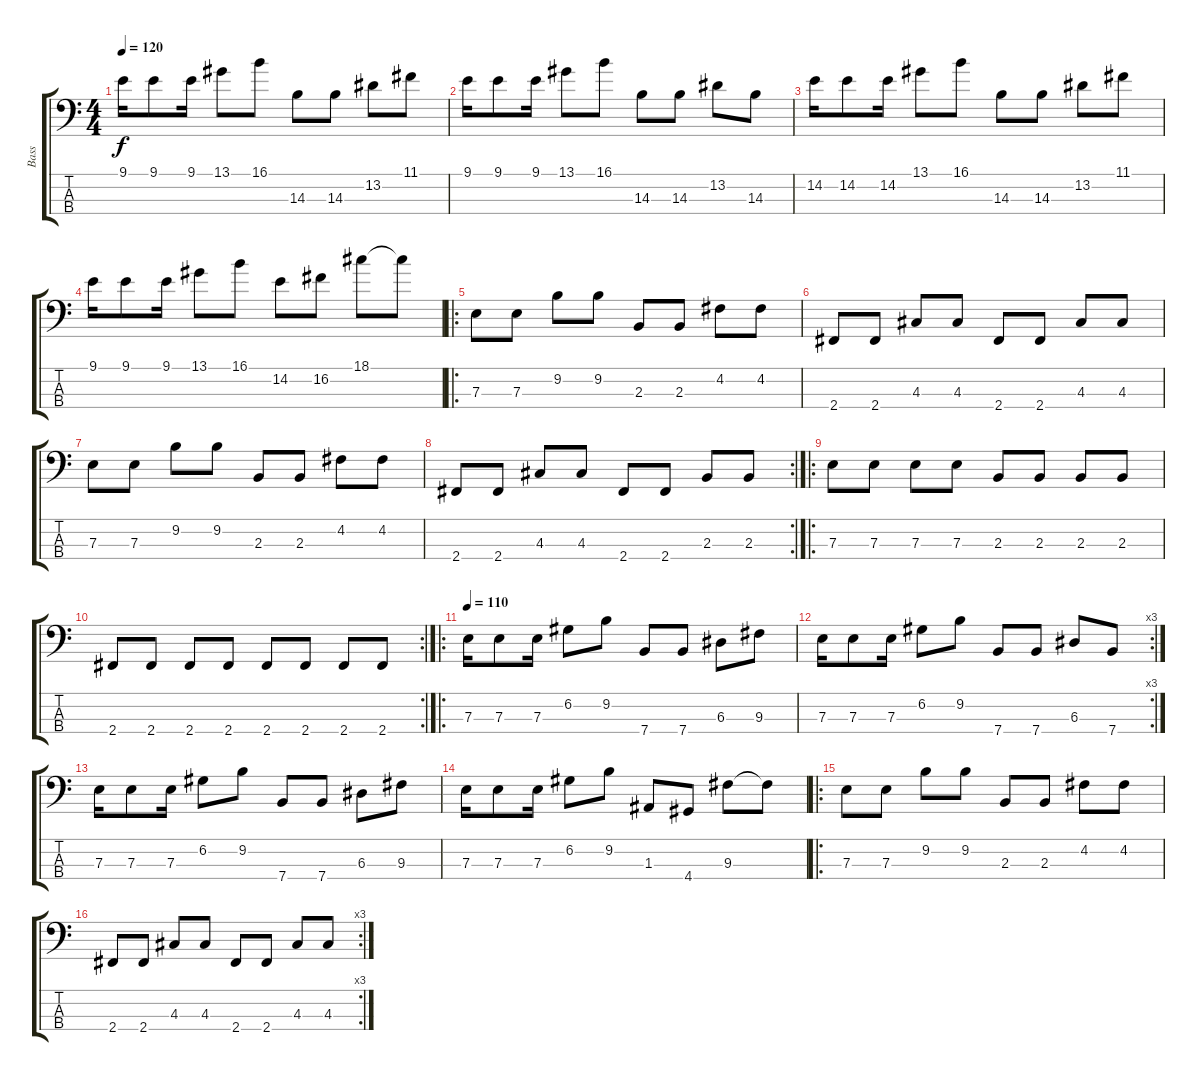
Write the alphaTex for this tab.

\track ("Bass" "Bass") {instrument distortionguitar}
\staff {score tabs}
\tuning (G2 D2 A1 E1) {hide}
\ts (4 4)
\tempo 120
\tempo 110
\tempo 120
\clef f4
\ks c
9.1.16{dy f instrument distortionguitar} 9.1.8 9.1.16 13.1.8 16.1.8 14.3.8 14.3.8 13.2.8 11.1.8 |
9.1.16 9.1.8 9.1.16 13.1.8 16.1.8 14.3.8 14.3.8 13.2.8 14.3.8 |
14.2.16 14.2.8 14.2.16 13.1.8 16.1.8 14.3.8 14.3.8 13.2.8 11.1.8 |
9.1.16 9.1.8 9.1.16 13.1.8 16.1.8 14.2.8 16.2.8 18.1.8 18.1{t}.8 |
\ro
7.3.8 7.3.8 9.2.8 9.2.8 2.3.8 2.3.8 4.2.8 4.2.8 |
2.4.8 2.4.8 4.3.8 4.3.8 2.4.8 2.4.8 4.3.8 4.3.8 |
7.3.8 7.3.8 9.2.8 9.2.8 2.3.8 2.3.8 4.2.8 4.2.8 |
\rc 2
2.4.8 2.4.8 4.3.8 4.3.8 2.4.8 2.4.8 2.3.8 2.3.8 |
\ro
7.3.8 7.3.8 7.3.8 7.3.8 2.3.8 2.3.8 2.3.8 2.3.8 |
\rc 2
2.4.8 2.4.8 2.4.8 2.4.8 2.4.8 2.4.8 2.4.8 2.4.8 |
\ro
\tempo 110
7.3.16{instrument electricbasspick} 7.3.8 7.3.16 6.2.8 9.2.8 7.4.8 7.4.8 6.3.8 9.3.8 |
\rc 3
7.3.16 7.3.8 7.3.16 6.2.8 9.2.8 7.4.8 7.4.8 6.3.8 7.4.8 |
7.3.16 7.3.8 7.3.16 6.2.8 9.2.8 7.4.8 7.4.8 6.3.8 9.3.8 |
7.3.16 7.3.8 7.3.16 6.2.8 9.2.8 1.3.8{volume 13} 4.4.8 9.3.8 9.3{t}.8 |
\ro
7.3.8 7.3.8 9.2.8 9.2.8 2.3.8 2.3.8 4.2.8 4.2.8 |
\rc 3
2.4.8 2.4.8 4.3.8 4.3.8 2.4.8 2.4.8 4.3.8 4.3.8
